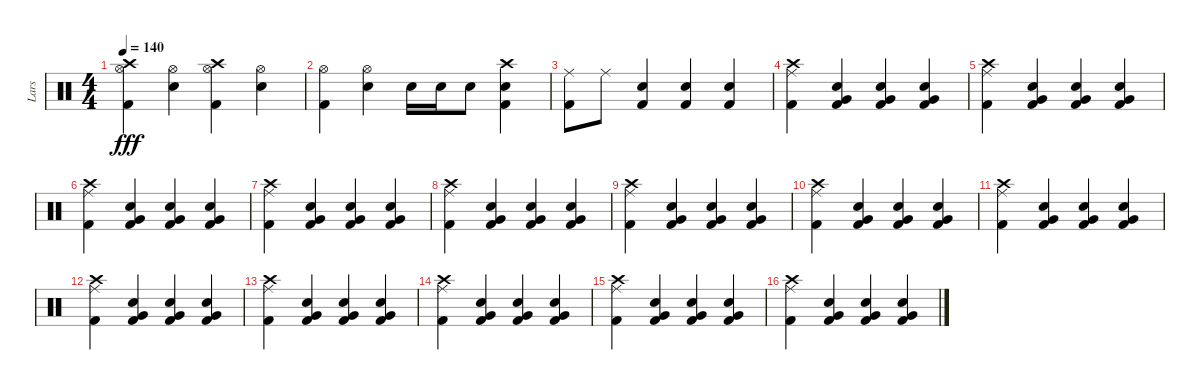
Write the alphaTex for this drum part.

\track ("Lars" "Lars") {instrument percussion}
\staff {score}
\articulation defaults
\ts (4 4)
\tempo 140
\clef neutral
\ks c
("Crash high (hit)" "Hi-Hat (open)" "Kick (hit) 2").4{dy fff} ("Snare (hit) 2" "Hi-Hat (open)").4 ("Crash high (hit)" "Hi-Hat (open)" "Kick (hit) 2").4 ("Snare (hit) 2" "Hi-Hat (open)").4 |
("Hi-Hat (open)" "Kick (hit) 2").4 ("Hi-Hat (open)" "Snare (hit) 2").4 "Snare (hit) 2".16 "Snare (hit) 2".16 "Snare (hit) 2".8 ("Crash high (hit)" "Snare (hit) 2" "Kick (hit) 2").4 |
("Ride (middle)" "Kick (hit) 2").8 "Ride (middle)".8 ("Snare (hit) 2" "Kick (hit) 2").4 ("Snare (hit) 2" "Kick (hit) 2").4 ("Snare (hit) 2" "Kick (hit) 2").4 |
("Crash high (hit)" "Ride (middle)" "Kick (hit) 2").4 ("Very Low Tom (hit)" "Snare (hit) 2" "Kick (hit) 2").4 ("Very Low Tom (hit)" "Snare (hit) 2" "Kick (hit) 2").4 ("Very Low Tom (hit)" "Snare (hit) 2" "Kick (hit) 2").4 |
("Crash high (hit)" "Ride (middle)" "Kick (hit) 2").4 ("Very Low Tom (hit)" "Snare (hit) 2" "Kick (hit) 2").4 ("Very Low Tom (hit)" "Snare (hit) 2" "Kick (hit) 2").4 ("Very Low Tom (hit)" "Snare (hit) 2" "Kick (hit) 2").4 |
("Crash high (hit)" "Ride (middle)" "Kick (hit) 2").4 ("Very Low Tom (hit)" "Snare (hit) 2" "Kick (hit) 2").4 ("Very Low Tom (hit)" "Snare (hit) 2" "Kick (hit) 2").4 ("Very Low Tom (hit)" "Snare (hit) 2" "Kick (hit) 2").4 |
("Crash high (hit)" "Ride (middle)" "Kick (hit) 2").4 ("Very Low Tom (hit)" "Snare (hit) 2" "Kick (hit) 2").4 ("Very Low Tom (hit)" "Snare (hit) 2" "Kick (hit) 2").4 ("Very Low Tom (hit)" "Snare (hit) 2" "Kick (hit) 2").4 |
("Crash high (hit)" "Ride (middle)" "Kick (hit) 2").4 ("Very Low Tom (hit)" "Snare (hit) 2" "Kick (hit) 2").4 ("Very Low Tom (hit)" "Snare (hit) 2" "Kick (hit) 2").4 ("Very Low Tom (hit)" "Snare (hit) 2" "Kick (hit) 2").4 |
("Crash high (hit)" "Ride (middle)" "Kick (hit) 2").4 ("Very Low Tom (hit)" "Snare (hit) 2" "Kick (hit) 2").4 ("Very Low Tom (hit)" "Snare (hit) 2" "Kick (hit) 2").4 ("Very Low Tom (hit)" "Snare (hit) 2" "Kick (hit) 2").4 |
("Crash high (hit)" "Ride (middle)" "Kick (hit) 2").4 ("Very Low Tom (hit)" "Snare (hit) 2" "Kick (hit) 2").4 ("Very Low Tom (hit)" "Snare (hit) 2" "Kick (hit) 2").4 ("Very Low Tom (hit)" "Snare (hit) 2" "Kick (hit) 2").4 |
("Crash high (hit)" "Ride (middle)" "Kick (hit) 2").4 ("Very Low Tom (hit)" "Snare (hit) 2" "Kick (hit) 2").4 ("Very Low Tom (hit)" "Snare (hit) 2" "Kick (hit) 2").4 ("Very Low Tom (hit)" "Snare (hit) 2" "Kick (hit) 2").4 |
("Crash high (hit)" "Ride (middle)" "Kick (hit) 2").4 ("Very Low Tom (hit)" "Snare (hit) 2" "Kick (hit) 2").4 ("Very Low Tom (hit)" "Snare (hit) 2" "Kick (hit) 2").4 ("Very Low Tom (hit)" "Snare (hit) 2" "Kick (hit) 2").4 |
("Crash high (hit)" "Ride (middle)" "Kick (hit) 2").4 ("Very Low Tom (hit)" "Snare (hit) 2" "Kick (hit) 2").4 ("Very Low Tom (hit)" "Snare (hit) 2" "Kick (hit) 2").4 ("Very Low Tom (hit)" "Snare (hit) 2" "Kick (hit) 2").4 |
("Crash high (hit)" "Ride (middle)" "Kick (hit) 2").4 ("Very Low Tom (hit)" "Snare (hit) 2" "Kick (hit) 2").4 ("Very Low Tom (hit)" "Snare (hit) 2" "Kick (hit) 2").4 ("Very Low Tom (hit)" "Snare (hit) 2" "Kick (hit) 2").4 |
("Crash high (hit)" "Ride (middle)" "Kick (hit) 2").4 ("Very Low Tom (hit)" "Snare (hit) 2" "Kick (hit) 2").4 ("Very Low Tom (hit)" "Snare (hit) 2" "Kick (hit) 2").4 ("Very Low Tom (hit)" "Snare (hit) 2" "Kick (hit) 2").4 |
("Crash high (hit)" "Ride (middle)" "Kick (hit) 2").4 ("Very Low Tom (hit)" "Snare (hit) 2" "Kick (hit) 2").4 ("Very Low Tom (hit)" "Snare (hit) 2" "Kick (hit) 2").4 ("Very Low Tom (hit)" "Snare (hit) 2" "Kick (hit) 2").4
